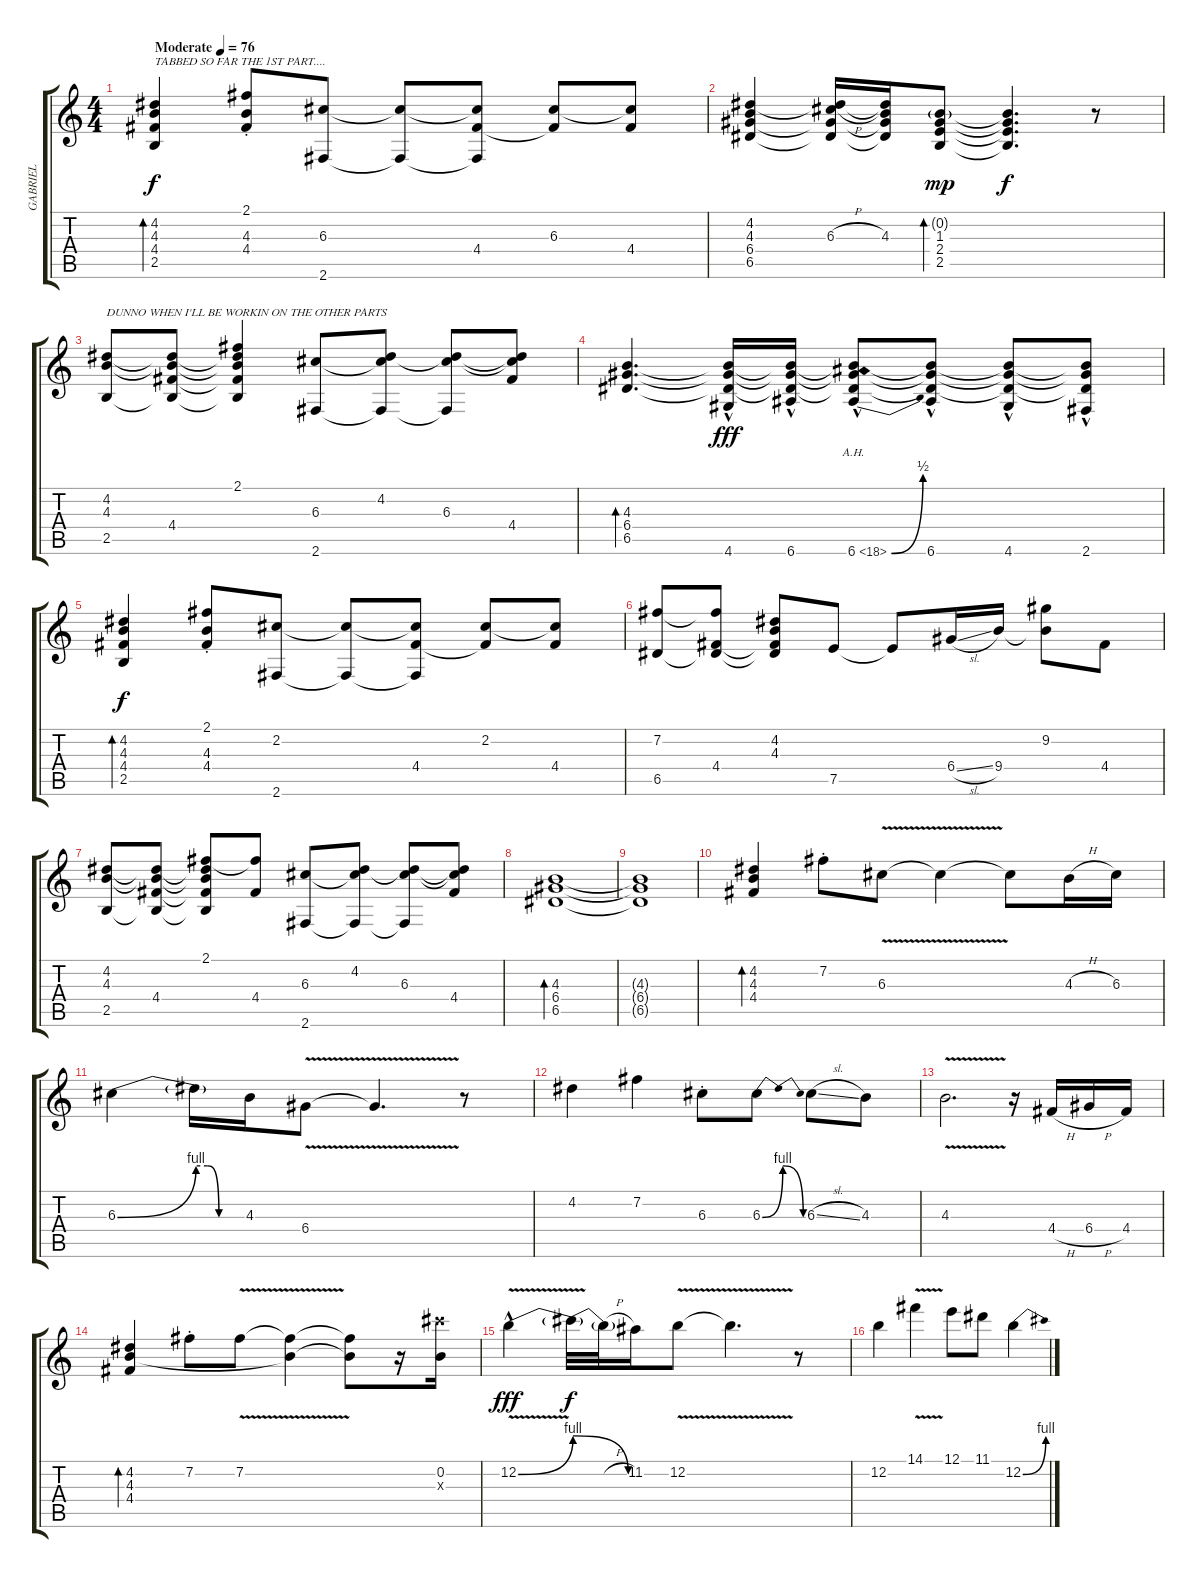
\track ("GABRIEL" "GABRIEL") {instrument overdrivenguitar}
\staff {score tabs}
\tuning (E4 B3 G3 D3 A2 E2) {hide}
\ts (4 4)
\tempo (76 "Moderate")
\clef g2
\ks c
(4.2 4.3 4.4 2.5).4{bd 120 txt "TABBED SO FAR THE 1ST PART...." dy f instrument overdrivenguitar} (2.1{st} 4.3{st} 4.4{st}).8 (6.3 2.6).8 (6.3{t} 2.6{t}).8 (6.3{t} 4.4 2.6{t}).8 (6.3 4.4{t}).8 (6.3{t} 4.4).8 |
(4.2 4.3 6.4 6.5).4 (4.2{t} 6.3{h} 6.4{t} 6.5{t}).16 (4.2{t} 4.3 6.4{t} 6.5{t}).16 (0.2{g} 1.3 2.4 2.5).8{bd 120 dy mp} (0.2{t} 1.3{t} 2.4{t} 2.5{t}).4{d dy f} r.8 |
(4.2 4.3 2.5).8{txt "DUNNO WHEN I'LL BE WORKIN ON THE OTHER PARTS"} (4.2{t} 4.3{t} 4.4 2.5{t}).8 (2.1 4.2{t} 4.3{t} 4.4{t} 2.5{t}).4 (6.3 2.6).8 (4.2 6.3{t} 2.6{t}).8 (4.2{t} 6.3 2.6{t}).8 (4.2{t} 6.3{t} 4.4).8 |
(4.3 6.4 6.5).4{d bd 240} (4.3{t} 6.4{t} 6.5{t} 4.6{hac}).16{dy fff volume 16} (4.3{t} 6.4{t} 6.5{t} 6.6{hac}).16 (4.3{t} 6.4{t} 6.5{t} 6.6{be (bend 0 0 60 2) ah 12 hac}).8 (4.3{t} 6.4{t} 6.5{t} 6.6{hac}).8 (4.3{t} 6.4{t} 6.5{t} 4.6{hac}).8 (4.3{t} 6.4{t} 6.5{t} 2.6{hac}).8 |
(4.2 4.3 4.4 2.5).4{bd 120 dy f volume 8} (2.1{st} 4.3{st} 4.4{st}).8 (2.2 2.6).8 (2.2{t} 2.6{t}).8 (2.2{t} 4.4 2.6{t}).8 (2.2 4.4{t}).8 (2.2{t} 4.4).8 |
(7.2 6.5).8 (7.2{t} 4.4 6.5{t}).8 (4.2 4.3 4.4{t} 6.5{t}).8 7.5.8 7.5{t}.8 6.4{sl}.16 9.4.16 (9.2 9.4{t}).8 4.4.8 |
(4.2 4.3 2.5).8 (4.2{t} 4.3{t} 4.4 2.5{t}).8 (2.1 4.2{t} 4.3{t} 4.4{t} 2.5{t}).8 (2.1{t} 4.4).8 (6.3 2.6).8 (4.2 6.3{t} 2.6{t}).8 (4.2{t} 6.3 2.6{t}).8 (4.2{t} 6.3{t} 4.4).8 |
(4.3 6.4 6.5).1{bd 120} |
(4.3{t} 6.4{t} 6.5{t}).1 |
(4.2 4.3 4.4).4{bd 120 volume 12} 7.2{st}.8 6.3{v}.8 6.3{t}.4 6.3{t}.8 4.3{h}.16 6.3.16 |
6.3{be (bend 0 0 60 4)}.4 6.3{be (custom 0 4 15 4 30 0 60 0) t}.16 4.3.16 6.4{v}.8 6.4{t}.4{d} r.8 |
4.2.4 7.2.4 6.3{st}.8 6.3{be (bendrelease 0 0 15 4 45 4 60 0)}.8 6.3{sl}.8 4.3.8 |
4.3{v}.2{d} r.16 4.4{h}.16 6.4{h}.16 4.4.16 |
(4.2 4.3 4.4).4{bd 120} 7.2{st}.8 7.2{v}.8 (7.2{t} 4.3{t}).4 (7.2{t} 4.3{t}).8 r.16 (0.2 18.3{x}).16 |
12.2{be (bend 0 0 60 4) v hac}.4{dy fff} 12.2{be (release 0 4 60 0) t}.32{dy f} 12.2{h t}.32 11.2.16 12.2{v}.8 12.2{t}.4{d} r.8 |
12.2.4 14.1{v}.4 12.1.8 11.1.8 12.2{be (bend 0 0 60 4)}.4
